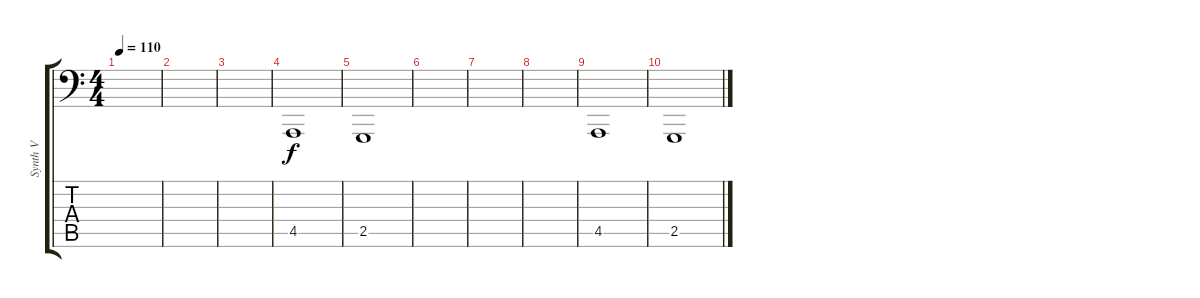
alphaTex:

\track ("Synth V" "Synth V") {instrument lead8bassandlead}
\staff {score tabs}
\tuning (C3 G2 Eb2 Bb1 F1 C1) {hide}
\ts (4 4)
\tempo 110
\clef f4
\ks c
|
|
|
4.5.1{balance 8 instrument electricpiano1} |
2.5.1 |
|
|
|
4.5.1{balance 8 instrument electricpiano1} |
2.5.1
